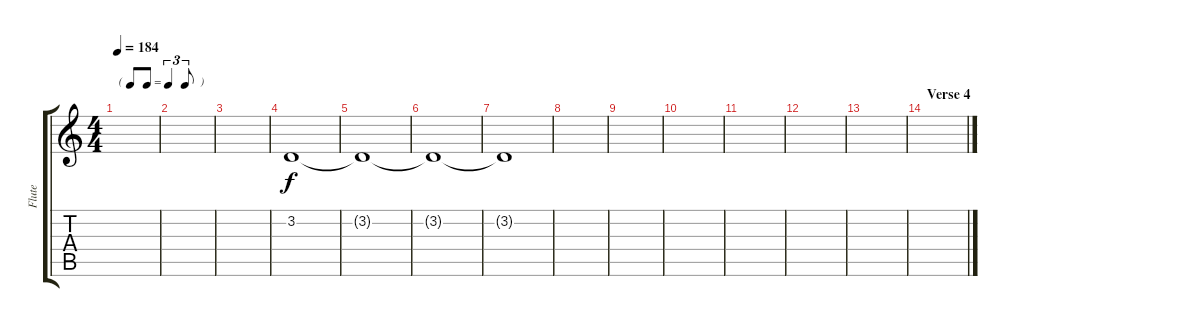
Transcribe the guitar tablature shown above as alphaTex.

\track ("Flute" "Flute") {instrument flute}
\staff {score tabs}
\tuning (E4 B3 G3 D3 A2 E2) {hide}
\ts (4 4)
\tf triplet8th
\tempo 184
\clef g2
\ks c
|
|
|
3.2.1{volume 5 balance 16} |
3.2{t}.1 |
3.2{t}.1{volume 0} |
3.2{t}.1 |
|
|
|
|
|
|
\section ("" "Verse 4")
